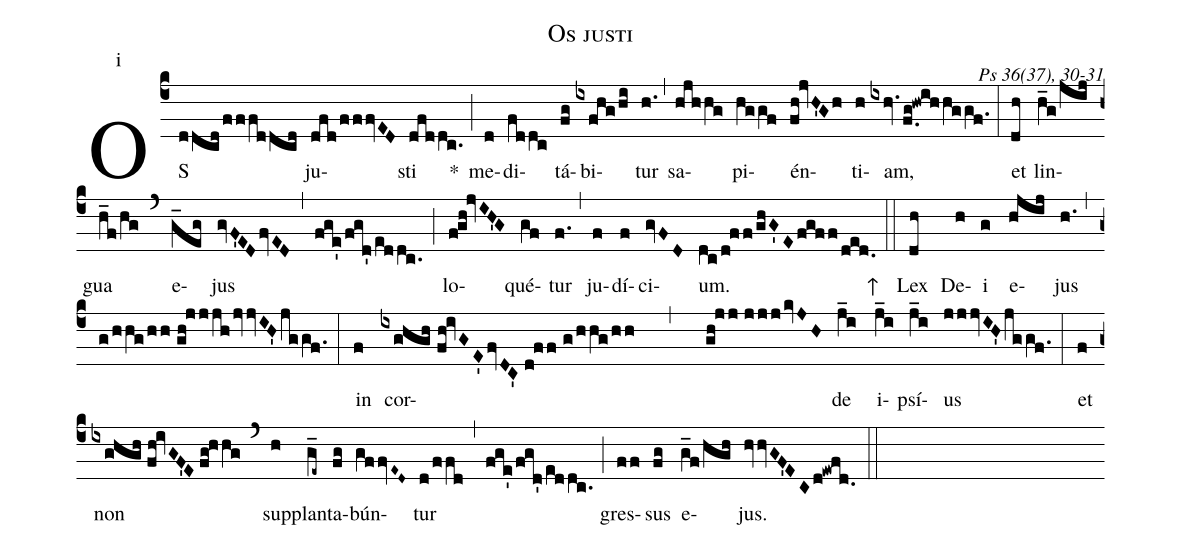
name:Os justi;
commentary: Ps 36(37), 30-31;
mode:i;
%%
(c4) OS(ddcd/fffddcd) ju(dfd/fffvED)sti(dfddc.) *(;) me(d)di(fddc)tá(fg)bi(ixfhg/hi)tur(h.) (,) sa(hjhhg)pi(hggf)én(fh!jvH'Gh)ti(h)am,(ixhv./f.g!hwihhggf.) (:) et(dh) lin(h_g/jij)gua(h_f/hg) (`) e(g_eg)jus(gvF'EDfvED) (,) (fge'/fgd'/eddc.) (;) lo(f!gh!jvIH'G)qué(gf)tur(f.) (,) ju(f)dí(f)ci(gvFD)um.(dc/d!ff/ghG'Efgff/ded.) ↑(::) Lex(dh) De(h)i(g) e(hjij)jus(h.) (,) (g/hhg/hh//gh!jjjh/jvvIH'jggf.) (:) in(f) cor(ixghgh//fh!ivGE'fvDC'//d!ff//g/hhg/hh , gh!jj//jjjkvJH)de(j_i) i(j_i)psí(j_i)us(jjjvIH'jggf.) (:) et(f) non(ixghgh//fh!ivGF'E//fg!hhg) (`) sup(h)plan(g_e~)ta(fg)bún(gffvE~D~)tur(d/ffd) (,) (fge'/fgd'/eddc.) (;) gres(ff)sus(fg) e(g_f/hgh)jus.(hvvGF'ECd!ewfd.) (::)
